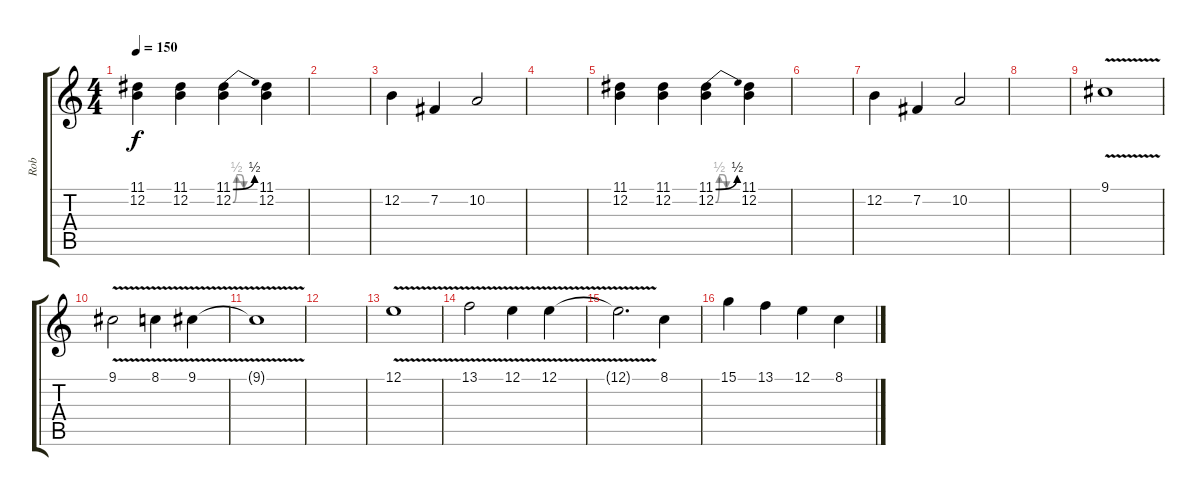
\track ("Rob" "Rob") {instrument lead2sawtooth}
\staff {score tabs}
\tuning (E4 B3 G3 D3 A2 E2) {hide}
\ts (4 4)
\tempo 150
\clef g2
\ks c
(11.1 12.2).4{dy f} (11.1 12.2).4 (11.1{be (bend 0 0 60 2)} 12.2{be (custom 0 0 10 2 20 2 30 0 60 0)}).4 (11.1 12.2).4 |
|
12.2.4 7.2.4 10.2.2 |
|
(11.1 12.2).4 (11.1 12.2).4 (11.1{be (bend 0 0 60 2)} 12.2{be (custom 0 0 10 2 20 2 30 0 60 0)}).4 (11.1 12.2).4 |
|
12.2.4 7.2.4 10.2.2 |
|
9.1{v}.1 |
9.1{v}.2 8.1{v}.4 9.1{v}.4 |
9.1{t}.1 |
|
12.1{v}.1 |
13.1{v}.2 12.1{v}.4 12.1{v}.4 |
12.1{t}.2{d} 8.1.4 |
15.1.4 13.1.4 12.1.4 8.1.4
